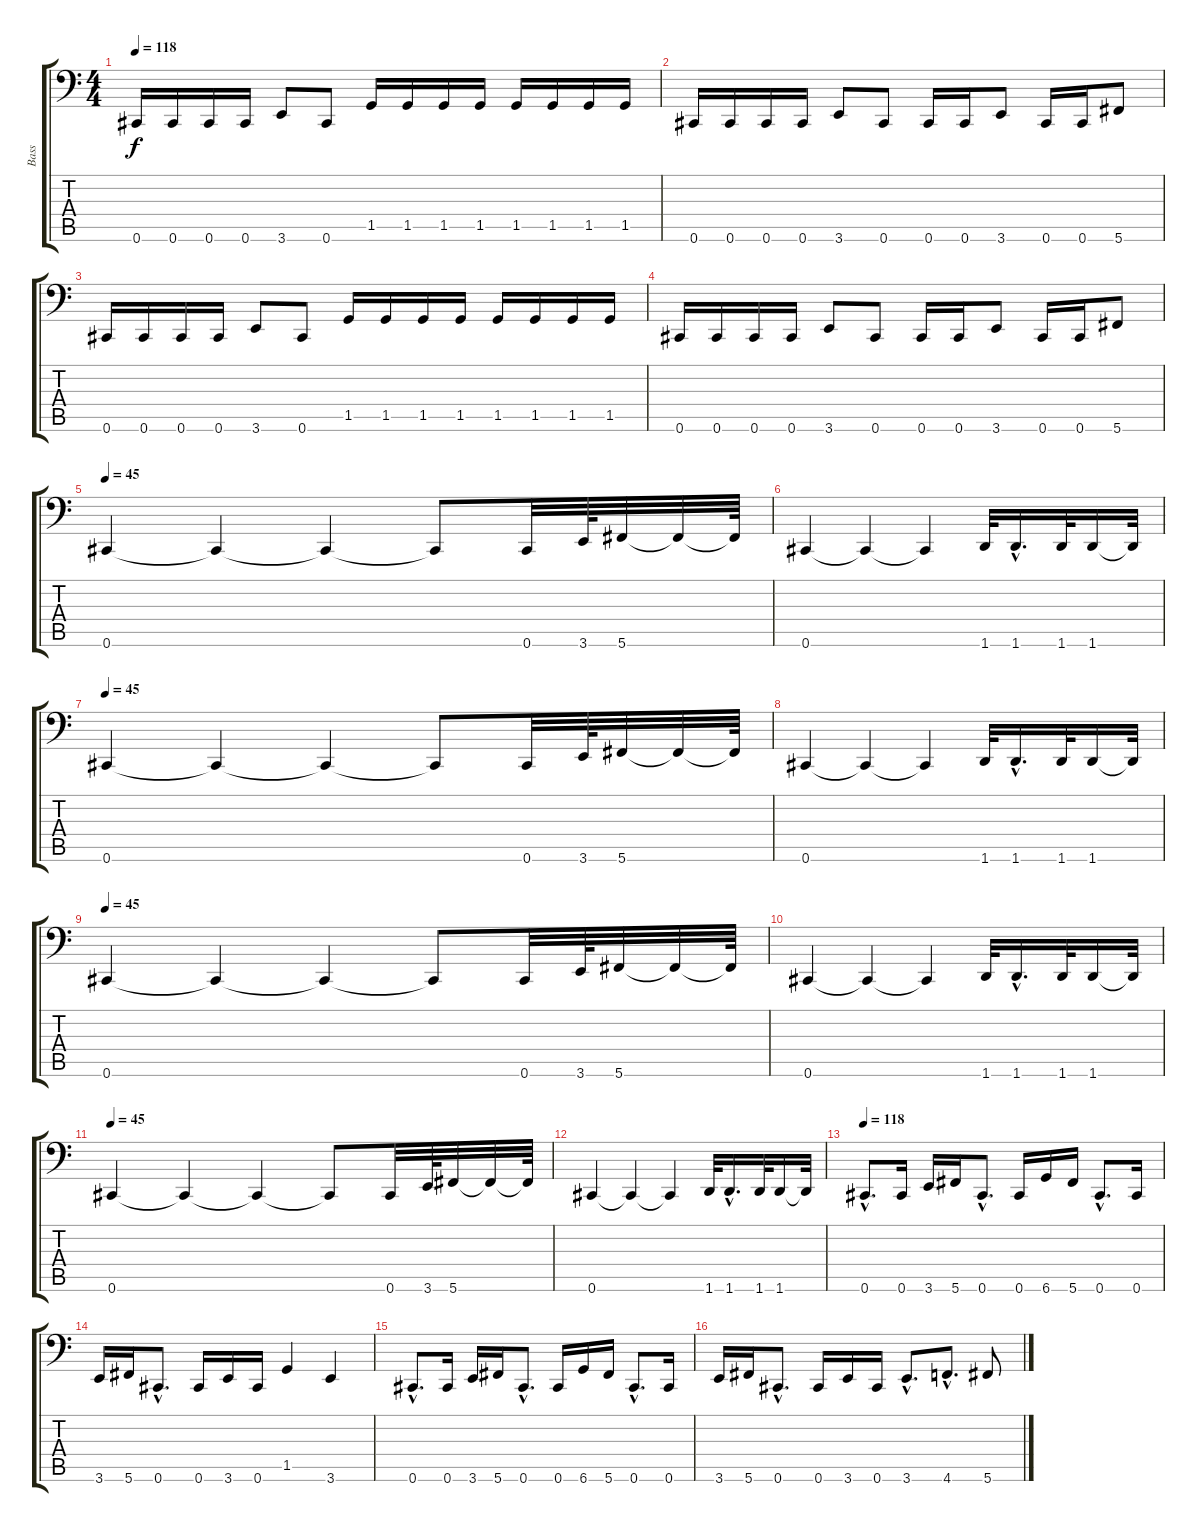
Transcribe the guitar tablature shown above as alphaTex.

\track ("Bass" "Bass") {instrument electricbassfinger}
\staff {score tabs}
\tuning (Db3 Ab2 E2 B1 Gb1 Db1) {hide}
\ts (4 4)
\tempo 118
\clef f4
\ks c
0.6.16{dy f} 0.6.16 0.6.16 0.6.16 3.6.8 0.6.8 1.5.16 1.5.16 1.5.16 1.5.16 1.5.16 1.5.16 1.5.16 1.5.16 |
0.6.16 0.6.16 0.6.16 0.6.16 3.6.8 0.6.8 0.6.16 0.6.16 3.6.8 0.6.16 0.6.16 5.6.8 |
0.6.16 0.6.16 0.6.16 0.6.16 3.6.8 0.6.8 1.5.16 1.5.16 1.5.16 1.5.16 1.5.16 1.5.16 1.5.16 1.5.16 |
0.6.16 0.6.16 0.6.16 0.6.16 3.6.8 0.6.8 0.6.16 0.6.16 3.6.8 0.6.16 0.6.16 5.6.8 |
\tempo 45
0.6.4 0.6{t}.4 0.6{t}.4 0.6{t}.8 0.6.32 3.6.64 5.6.32 5.6{t}.32 5.6{t}.64 |
0.6.4 0.6{t}.4 0.6{t}.4 1.6.32 1.6{hac}.16{d} 1.6.32 1.6.16 1.6{t}.32 |
\tempo 45
0.6.4 0.6{t}.4 0.6{t}.4 0.6{t}.8 0.6.32 3.6.64 5.6.32 5.6{t}.32 5.6{t}.64 |
0.6.4 0.6{t}.4 0.6{t}.4 1.6.32 1.6{hac}.16{d} 1.6.32 1.6.16 1.6{t}.32 |
\tempo 45
0.6.4 0.6{t}.4 0.6{t}.4 0.6{t}.8 0.6.32 3.6.64 5.6.32 5.6{t}.32 5.6{t}.64 |
0.6.4 0.6{t}.4 0.6{t}.4 1.6.32 1.6{hac}.16{d} 1.6.32 1.6.16 1.6{t}.32 |
\tempo 45
0.6.4 0.6{t}.4 0.6{t}.4 0.6{t}.8 0.6.32 3.6.64 5.6.32 5.6{t}.32 5.6{t}.64 |
0.6.4 0.6{t}.4 0.6{t}.4 1.6.32 1.6{hac}.16{d} 1.6.32 1.6.16 1.6{t}.32 |
\tempo 118
0.6{hac}.8{d} 0.6.16 3.6.16 5.6.16 0.6{hac}.8{d} 0.6.16 6.6.16 5.6.16 0.6{hac}.8{d} 0.6.16 |
3.6.16 5.6.16 0.6{hac}.8{d} 0.6.16 3.6.16 0.6.16 1.5.4 3.6.4 |
0.6{hac}.8{d} 0.6.16 3.6.16 5.6.16 0.6{hac}.8{d} 0.6.16 6.6.16 5.6.16 0.6{hac}.8{d} 0.6.16 |
3.6.16 5.6.16 0.6{hac}.8{d} 0.6.16 3.6.16 0.6.16 3.6{hac}.8{d} 4.6{hac}.8{d} 5.6.8
